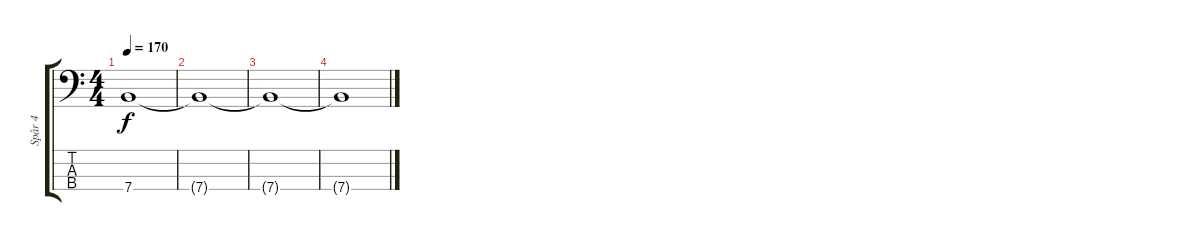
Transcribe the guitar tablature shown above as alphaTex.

\track ("Spår 4" "Spår 4") {instrument electricbassfinger}
\staff {score tabs}
\tuning (G2 D2 A1 E1) {hide}
\ts (4 4)
\tempo 170
\clef f4
\ks c
7.4{t}.1{dy f} |
7.4{t}.1 |
7.4{t}.1 |
7.4{t}.1
